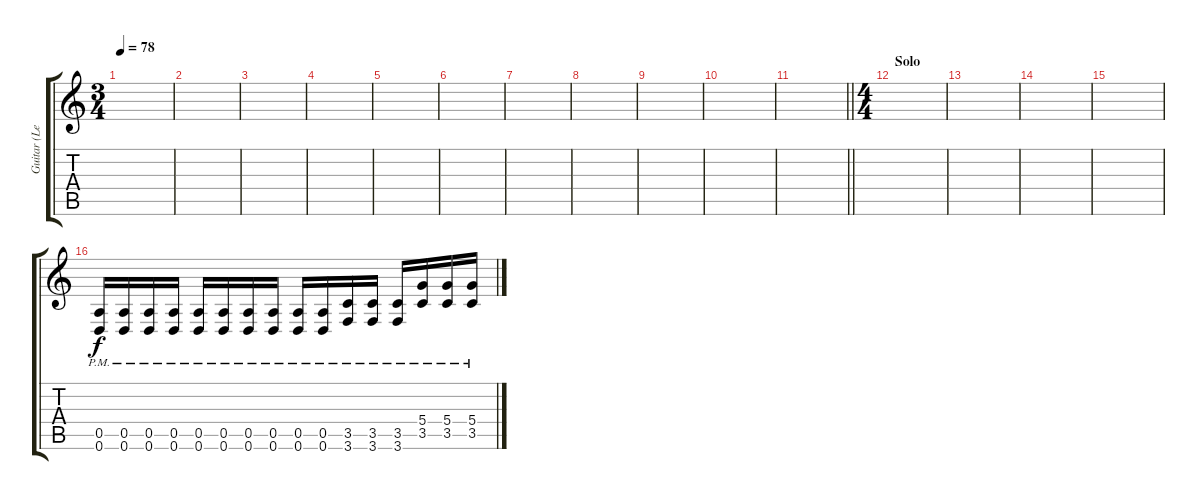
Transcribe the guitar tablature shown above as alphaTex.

\track ("Guitar (Left)" "Guitar (Le") {instrument distortionguitar}
\staff {score tabs}
\tuning (E4 B3 G3 D3 A2 D2) {hide}
\ts (3 4)
\tempo 78
\clef g2
\ks c
|
|
|
|
|
|
|
|
|
|
\barLineRight lightlight
|
\ts (4 4)
\section ("" "Solo")
|
|
|
|
(0.5{pm} 0.6{pm}).16{volume 13} (0.5{pm} 0.6{pm}).16 (0.5{pm} 0.6{pm}).16 (0.5{pm} 0.6{pm}).16 (0.5{pm} 0.6{pm}).16 (0.5{pm} 0.6{pm}).16 (0.5{pm} 0.6{pm}).16 (0.5{pm} 0.6{pm}).16 (0.5{pm} 0.6{pm}).16 (0.5{pm} 0.6{pm}).16 (3.5{pm} 3.6{pm}).16 (3.5{pm} 3.6{pm}).16 (3.5{pm} 3.6{pm}).16 (5.4{pm} 3.5{pm}).16 (5.4{pm} 3.5{pm}).16 (5.4{pm} 3.5{pm}).16
